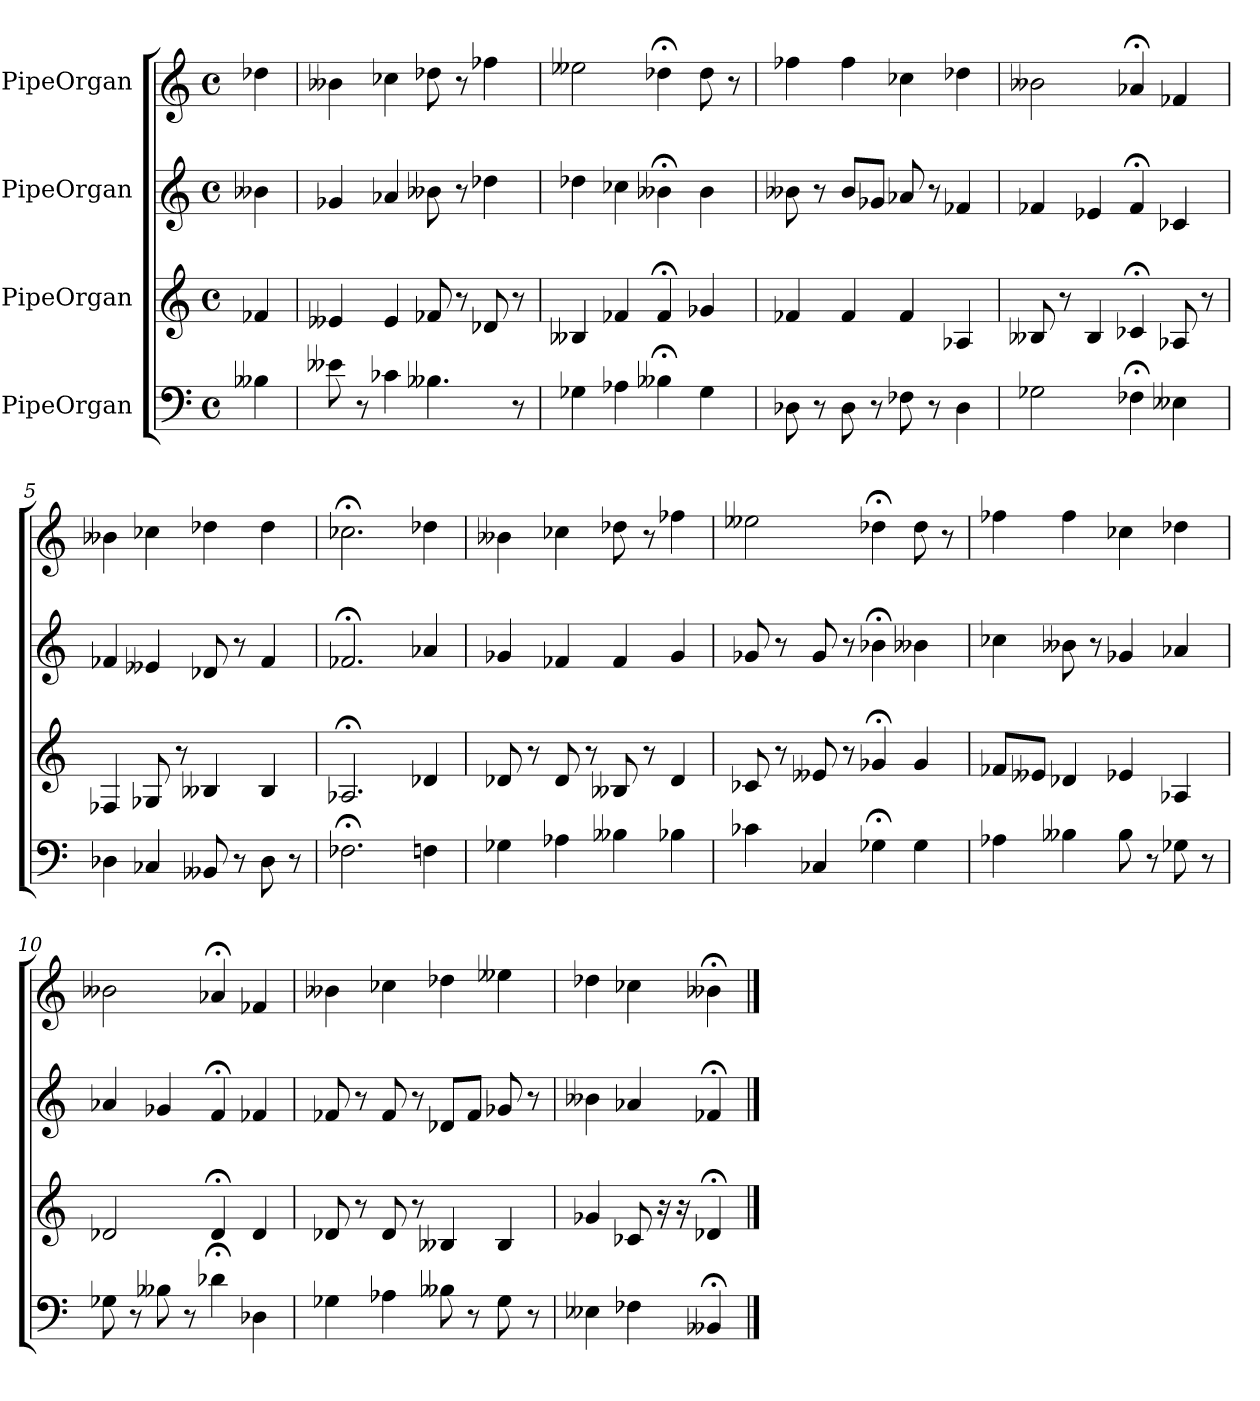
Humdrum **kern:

**kern	**kern	**kern	**kern
*part4	*part3	*part2	*part1
*staff4	*staff3	*staff2	*staff1
*I"PipeOrgan	*I"PipeOrgan	*I"PipeOrgan	*I"PipeOrgan
*k[]	*k[]	*k[]	*k[]
*M4/4	*M4/4	*M4/4	*M4/4
*met(c)	*met(c)	*met(c)	*met(c)
*MM60	*MM60	*MM60	*MM60
=	=	=	=
4B--X	4f-X	4b--X	4dd-X
=1	=1	=1	=1
8e--X	4e--X	4g-X	4b--X
8r	.	.	.
4c-X	4e--	4a-X	4cc-X
4.B--X	8f-X	8b--X	8dd-X
.	8r	8r	8r
.	8d-X	4dd-X	4ff-X
8r	8r	.	.
=2	=2	=2	=2
4G-X	4B--X	4dd-X	2ee--X
4A-X	4f-X	4cc-X	.
4B--X;<	4f-;<	4b--X;<	4dd-X;<
4G-	4g-X	4b--	8dd-
.	.	.	8r
=3	=3	=3	=3
8D-X	4f-X	8b--X	4ff-X
8r	.	8r	.
8D-	4f-	8b--L	4ff-
8r	.	8g-XJ	.
8F-X	4f-	8a-X	4cc-X
8r	.	8r	.
4D-	4A-X	4f-X	4dd-X
=4	=4	=4	=4
2G-X	8B--X	4f-X	2b--X
.	8r	.	.
.	4B--	4e-X	.
4F-X;<	4c-X;<	4f-;<	4a-X;<
4E--X	8A-X	4c-X	4f-X
.	8r	.	.
=5	=5	=5	=5
4D-X	4F-X	4f-X	4b--X
4C-X	8G-X	4e--X	4cc-X
.	8r	.	.
8BB--X	4B--X	8d-X	4dd-X
8r	.	8r	.
8D-	4B--	4f-	4dd-
8r	.	.	.
=6	=6	=6	=6
2.F-X;<	2.A-X;<	2.f-X;<	2.cc-X;<
4Fn	4d-X	4a-X	4dd-X
=7	=7	=7	=7
4G-X	8d-X	4g-X	4b--X
.	8r	.	.
4A-X	8d-	4f-X	4cc-X
.	8r	.	.
4B--X	8B--X	4f-	8dd-X
.	8r	.	8r
4B-X	4d-	4g-	4ff-X
=8	=8	=8	=8
4c-X	8c-X	8g-X	2ee--X
.	8r	8r	.
4C-X	8e--X	8g-	.
.	8r	8r	.
4G-X;<	4g-X;<	4b-X;<	4dd-X;<
4G-	4g-	4b--X	8dd-
.	.	.	8r
=9	=9	=9	=9
4A-X	8f-XL	4cc-X	4ff-X
.	8e--XJ	.	.
4B--X	4d-X	8b--X	4ff-
.	.	8r	.
8B--	4e-X	4g-X	4cc-X
8r	.	.	.
8G-X	4A-X	4a-X	4dd-X
8r	.	.	.
=10	=10	=10	=10
8G-X	2d-X	4a-X	2b--X
8r	.	.	.
8B--X	.	4g-X	.
8r	.	.	.
4d-X;<	4d-;<	4f;<	4a-X;<
4D-X	4d-	4f-X	4f-X
=11	=11	=11	=11
4G-X	8d-X	8f-X	4b--X
.	8r	8r	.
4A-X	8d-	8f-	4cc-X
.	8r	8r	.
8B--X	4B--X	8d-XL	4dd-X
8r	.	8f-J	.
8G-	4B--	8g-X	4ee--X
8r	.	8r	.
=12	=12	=12	=12
4E--X	4g-X	4b--X	4dd-X
4F-X	8c-X	4a-X	4cc-X
.	16r	.	.
.	16r	.	.
4BB--X;<	4d-X;<	4f-X;<	4b--X;<
==	==	==	==
*-	*-	*-	*-
